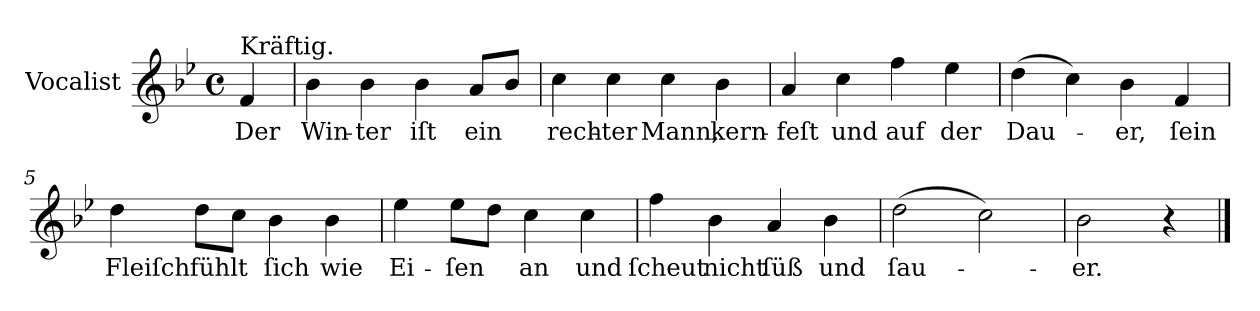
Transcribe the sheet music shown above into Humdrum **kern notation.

**kern	**text
*part1	*part1
*staff1	*staff1
*I"Vocalist	*
*clefG2	*
*k[b-e-]	*
*B-:	*
*M4/4	*
*met(c)	*
=	=
!LO:TX:a:t=Kräftig.	!
4f	Der
=1	=1
4b-	Win-
4b-	-ter
4b-	iſt
8aL	ein
8b-J	.
=2	=2
4cc	rech-
4cc	-ter
4cc	Mann,
4b-	kern-
=3	=3
4a	-feſt
4cc	und
4ff	auf
4ee-	der
=4	=4
(4dd	Dau-
4cc)	.
4b-	-er,
4f	ſein
=5	=5
4dd	Fleiſch
8ddL	fühlt
8ccJ	.
4b-	ſich
4b-	wie
=6	=6
4ee-	Ei-
8ee-L	-ſen
8ddJ	.
4cc	an
4cc	und
=7	=7
4ff	ſcheut
4b-	nicht
4a	ſüß
4b-	und
=8	=8
(2dd	ſau-
2cc)	.
=9	=9
2b-	-er.
4r	.
==	==
*-	*-
